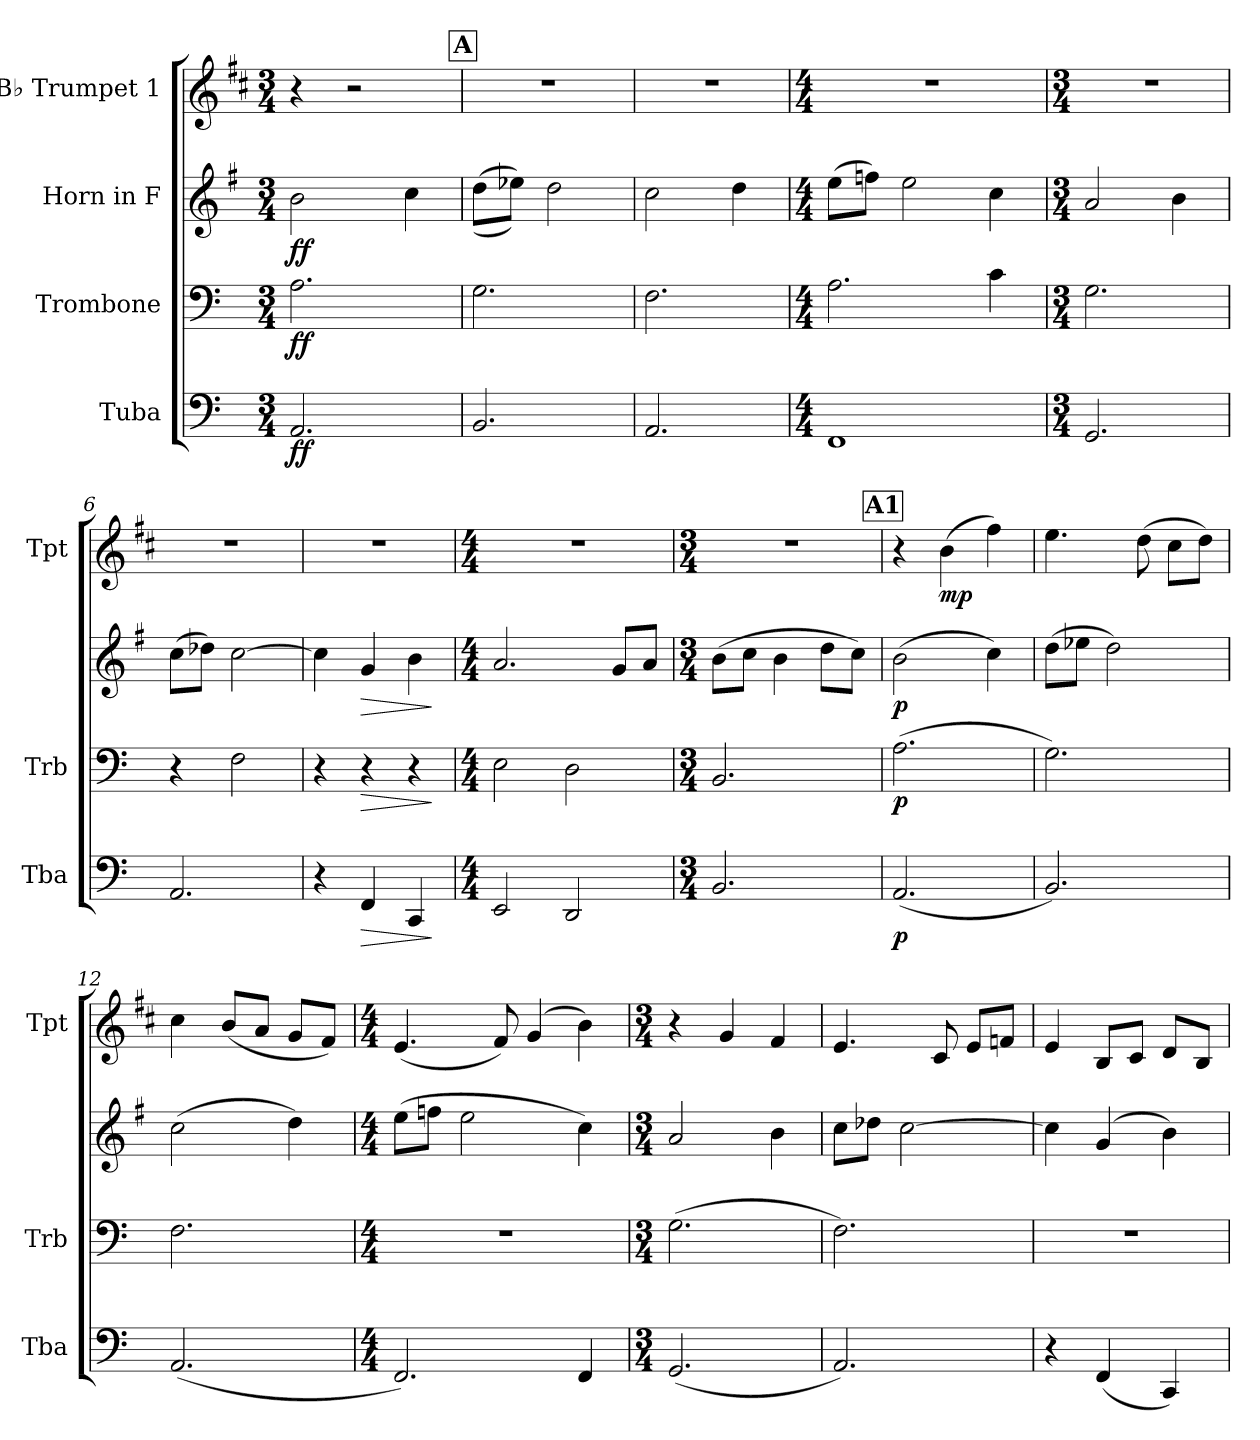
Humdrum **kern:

**kern	**dynam	**kern	**dynam	**kern	**dynam	**kern	**dynam
*part4	*part4	*part3	*part3	*part2	*part2	*part1	*part1
*staff4	*staff4	*staff3	*staff3	*staff2	*staff2	*staff1	*staff1
*I"Tuba	*	*I"Trombone	*	*I"Horn in F	*	*I"B♭ Trumpet 1	*
*I'Tba	*	*I'Trb	*	*	*	*I'Tpt	*
*clefF4	*	*clefF4	*	*clefG2	*	*clefG2	*
*	*	*	*	*ITrd4c7	*	*ITrd1c2	*
*k[]	*	*k[]	*	*k[]	*	*k[]	*
*M3/4	*	*M3/4	*	*M3/4	*	*M3/4	*
*MM80	*	*MM80	*	*MM80	*	*MM80	*
=1	=1	=1	=1	=1	=1	=1	=1
!	!LO:DY:b	!	!LO:DY:b	!	!LO:DY:b	!	!
2.AA/	ff	2.A\	ff	2e\	ff	4r	.
.	.	.	.	.	.	2r	.
.	.	.	.	4f\	.	.	.
!!LO:REH:place=s1:a:B:fs=14:t=A
=2	=2	=2	=2	=2	=2	=2	=2
2.BB/	.	2.G\	.	((8g\L	.	2.r	.
.	.	.	.	8a-X\J))	.	.	.
.	.	.	.	2g\	.	.	.
=3	=3	=3	=3	=3	=3	=3	=3
2.AA/	.	2.F\	.	2f\	.	2.r	.
.	.	.	.	4g\	.	.	.
=4	=4	=4	=4	=4	=4	=4	=4
*M4/4	*	*M4/4	*	*M4/4	*	*M4/4	*
1FF	.	2.A\	.	(8a\L	.	1r	.
.	.	.	.	8b-X\J)	.	.	.
.	.	.	.	2a\	.	.	.
.	.	4c\	.	4f\	.	.	.
=5	=5	=5	=5	=5	=5	=5	=5
*M3/4	*	*M3/4	*	*M3/4	*	*M3/4	*
2.GG/	.	2.G\	.	2d/	.	2.r	.
.	.	.	.	4e\	.	.	.
=6	=6	=6	=6	=6	=6	=6	=6
2.AA/	.	4r	.	(8f\L	.	2.r	.
.	.	.	.	8g-X\J)	.	.	.
.	.	2F\	.	[2f\	.	.	.
=7	=7	=7	=7	=7	=7	=7	=7
4r	.	4r	.	4f\]	.	2.r	.
!	!LO:HP:b	!	!LO:HP:b	!	!LO:HP:b	!	!
4FF/	>	4r	>	4c/	>	.	.
4CC/	.	4r	.	4e\	.	.	.
.	]	.	]	.	]	.	.
!!LO:LB:g=z
=8	=8	=8	=8	=8	=8	=8	=8
*M4/4	*	*M4/4	*	*M4/4	*	*M4/4	*
2EE/	.	2E\	.	2.d/	.	1r	.
2DD/	.	2D\	.	.	.	.	.
.	.	.	.	8c/L	.	.	.
.	.	.	.	8d/J	.	.	.
=9	=9	=9	=9	=9	=9	=9	=9
*M3/4	*	*M3/4	*	*M3/4	*	*M3/4	*
2.BB/	.	2.BB/	.	(8e\L	.	2.r	.
.	.	.	.	8f\J	.	.	.
.	.	.	.	4e\	.	.	.
.	.	.	.	8g\L	.	.	.
.	.	.	.	8f\J)	.	.	.
!!LO:REH:place=s1:a:B:fs=14:t=A1
=10	=10	=10	=10	=10	=10	=10	=10
!	!LO:DY:b	!	!LO:DY:b	!	!LO:DY:b	!	!
(2.AA/	p	(2.A\	p	(2e\	p	4r	.
!	!	!	!	!	!	!	!LO:DY:b
.	.	.	.	.	.	(4a\	mp
.	.	.	.	4f\)	.	4ee\)	.
=11	=11	=11	=11	=11	=11	=11	=11
2.BB/)	.	2.G\)	.	(8g\L	.	4.dd\	.
.	.	.	.	8a-X\J	.	.	.
.	.	.	.	2g\)	.	.	.
.	.	.	.	.	.	(8cc\	.
.	.	.	.	.	.	8b\L	.
.	.	.	.	.	.	8cc\J)	.
=12	=12	=12	=12	=12	=12	=12	=12
(2.AA/	.	2.F\	.	(2f\	.	4b\	.
.	.	.	.	.	.	(8a/L	.
.	.	.	.	.	.	8g/J	.
.	.	.	.	4g\)	.	8f/L	.
.	.	.	.	.	.	8e/J)	.
=13	=13	=13	=13	=13	=13	=13	=13
*M4/4	*	*M4/4	*	*M4/4	*	*M4/4	*
2.FF/)	.	1r	.	(8a\L	.	(4.d/	.
.	.	.	.	8b-X\J	.	.	.
.	.	.	.	2a\	.	.	.
.	.	.	.	.	.	8e/)	.
.	.	.	.	.	.	(4f/	.
4FF/	.	.	.	4f\)	.	4a\)	.
=14	=14	=14	=14	=14	=14	=14	=14
*M3/4	*	*M3/4	*	*M3/4	*	*M3/4	*
(2.GG/	.	(2.G\	.	2d/	.	4r	.
.	.	.	.	.	.	4f/	.
.	.	.	.	4e\	.	4e/	.
!!LO:LB:g=z
=15	=15	=15	=15	=15	=15	=15	=15
2.AA/)	.	2.F\)	.	8f\L	.	4.d/	.
.	.	.	.	8g-X\J	.	.	.
.	.	.	.	[2f\	.	.	.
.	.	.	.	.	.	8B/	.
.	.	.	.	.	.	8d/L	.
.	.	.	.	.	.	8e-X/J	.
=16	=16	=16	=16	=16	=16	=16	=16
4r	.	2.r	.	4f\]	.	4d/	.
(4FF/	.	.	.	(4c/	.	8A/L	.
.	.	.	.	.	.	8B/J	.
4CC/)	.	.	.	4e\)	.	8c/L	.
.	.	.	.	.	.	8A/J	.
=	=	=	=	=	=	=	=
*-	*-	*-	*-	*-	*-	*-	*-
